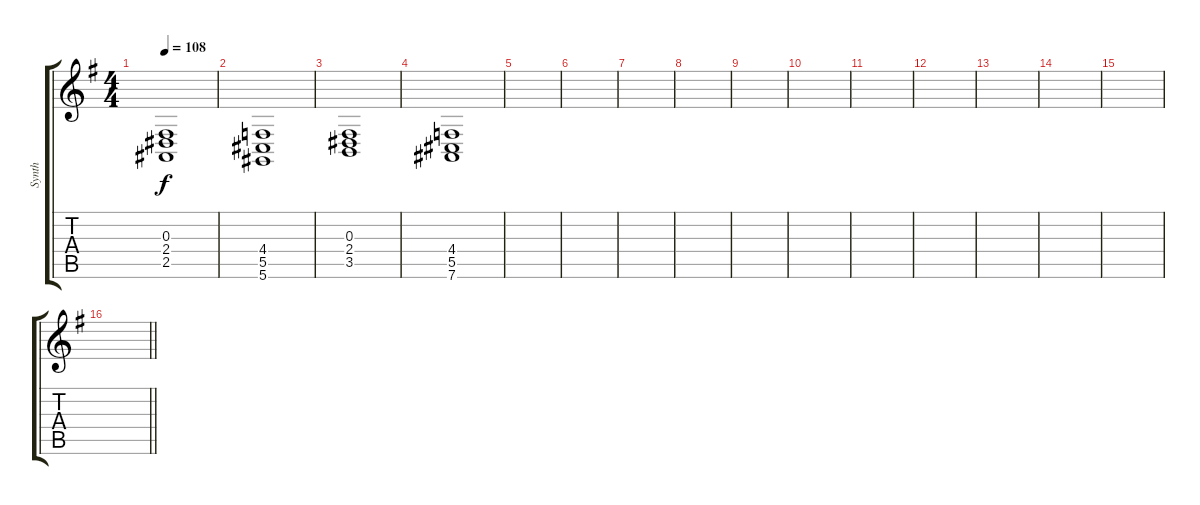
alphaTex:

\track ("Synth" "Synth") {instrument pad2warm}
\staff {score tabs}
\tuning (Eb4 Bb3 Gb3 Db3 Ab2 Eb2) {hide}
\ts (4 4)
\tempo 108
\clef g2
\ks g
(0.3 2.4 2.5).1{dy f} |
(4.4 5.5 5.6).1 |
(0.3 2.4 3.5).1 |
(4.4 5.5 7.6).1 |
|
|
|
|
|
|
|
|
|
|
|
\barLineRight lightlight
